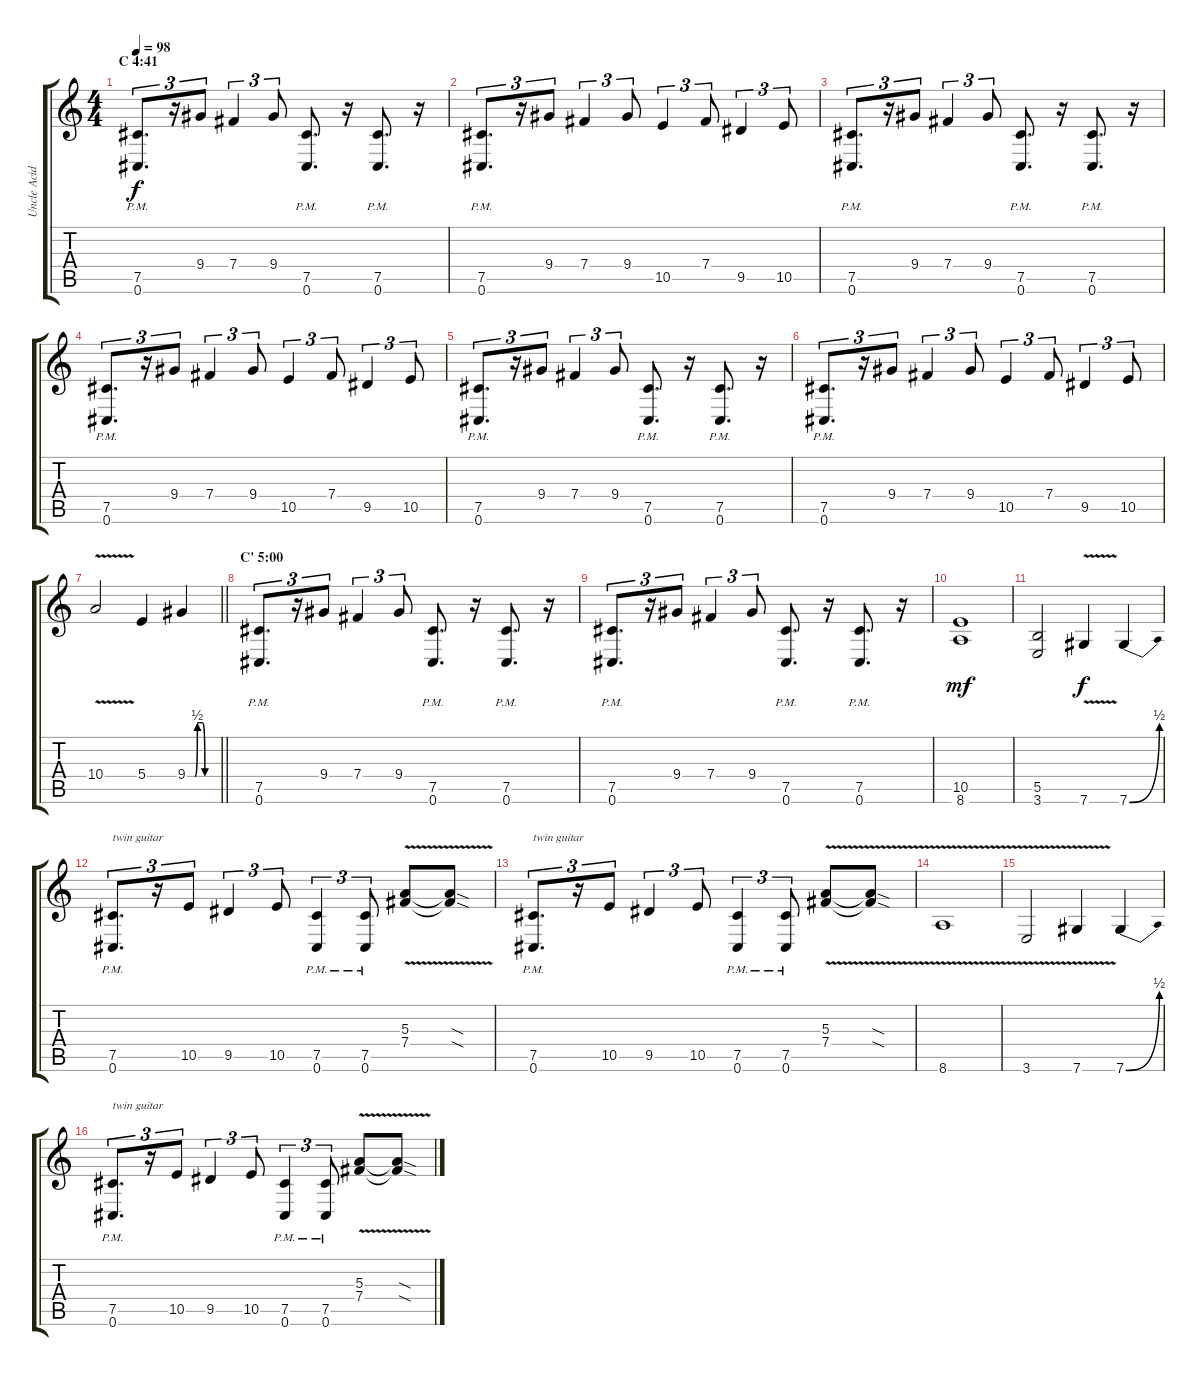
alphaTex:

\track ("Uncle Acid (rhythm guitar) - right" "Uncle Acid") {instrument overdrivenguitar}
\staff {score tabs}
\tuning (Db4 Ab3 E3 B2 Gb2 Db2) {hide}
\ts (4 4)
\section ("" "C 4:41")
\tempo 98
\clef g2
\ks c
(7.5{pm} 0.6{pm}).8{d tu (3 2) dy f} r.16{tu (3 2)} 9.4.8{tu (3 2)} 7.4.4{tu (3 2)} 9.4.8{tu (3 2)} (7.5{pm} 0.6{pm}).8{d} r.16 (7.5{pm} 0.6{pm}).8{d} r.16 |
(7.5{pm} 0.6{pm}).8{d tu (3 2)} r.16{tu (3 2)} 9.4.8{tu (3 2)} 7.4.4{tu (3 2)} 9.4.8{tu (3 2)} 10.5.4{tu (3 2)} 7.4.8{tu (3 2)} 9.5.4{tu (3 2)} 10.5.8{tu (3 2)} |
(7.5{pm} 0.6{pm}).8{d tu (3 2)} r.16{tu (3 2)} 9.4.8{tu (3 2)} 7.4.4{tu (3 2)} 9.4.8{tu (3 2)} (7.5{pm} 0.6{pm}).8{d} r.16 (7.5{pm} 0.6{pm}).8{d} r.16 |
(7.5{pm} 0.6{pm}).8{d tu (3 2)} r.16{tu (3 2)} 9.4.8{tu (3 2)} 7.4.4{tu (3 2)} 9.4.8{tu (3 2)} 10.5.4{tu (3 2)} 7.4.8{tu (3 2)} 9.5.4{tu (3 2)} 10.5.8{tu (3 2)} |
(7.5{pm} 0.6{pm}).8{d tu (3 2)} r.16{tu (3 2)} 9.4.8{tu (3 2)} 7.4.4{tu (3 2)} 9.4.8{tu (3 2)} (7.5{pm} 0.6{pm}).8{d} r.16 (7.5{pm} 0.6{pm}).8{d} r.16 |
(7.5{pm} 0.6{pm}).8{d tu (3 2)} r.16{tu (3 2)} 9.4.8{tu (3 2)} 7.4.4{tu (3 2)} 9.4.8{tu (3 2)} 10.5.4{tu (3 2)} 7.4.8{tu (3 2)} 9.5.4{tu (3 2)} 10.5.8{tu (3 2)} |
\barLineRight lightlight
10.4{v}.2 5.4.4 9.4{be (custom 0 0 10 0 15 0 20 2 24 2 30 2 35 0 60 0)}.4 |
\section ("" "C' 5:00")
(7.5{pm} 0.6{pm}).8{d tu (3 2)} r.16{tu (3 2)} 9.4.8{tu (3 2)} 7.4.4{tu (3 2)} 9.4.8{tu (3 2)} (7.5{pm} 0.6{pm}).8{d} r.16 (7.5{pm} 0.6{pm}).8{d} r.16 |
(7.5{pm} 0.6{pm}).8{d tu (3 2)} r.16{tu (3 2)} 9.4.8{tu (3 2)} 7.4.4{tu (3 2)} 9.4.8{tu (3 2)} (7.5{pm} 0.6{pm}).8{d} r.16 (7.5{pm} 0.6{pm}).8{d} r.16 |
(10.5 8.6).1{dy mf} |
(5.5 3.6).2 7.6{v}.4{dy f} 7.6{be (bend 0 0 60 2)}.4 |
(7.5{pm} 0.6{pm}).8{d tu (3 2) txt "twin guitar"} r.16{tu (3 2)} 10.5.8{tu (3 2)} 9.5.4{tu (3 2)} 10.5.8{tu (3 2)} (7.5{pm} 0.6{pm}).4{tu (3 2)} (7.5{pm} 0.6{pm}).8{tu (3 2)} (5.3{v} 7.4{v}).8 (5.3{sod t} 7.4{sod t}).8 |
(7.5{pm} 0.6{pm}).8{d tu (3 2) txt "twin guitar"} r.16{tu (3 2)} 10.5.8{tu (3 2)} 9.5.4{tu (3 2)} 10.5.8{tu (3 2)} (7.5{pm} 0.6{pm}).4{tu (3 2)} (7.5{pm} 0.6{pm}).8{tu (3 2)} (5.3{v} 7.4{v}).8 (5.3{sod t} 7.4{sod t}).8 |
8.6{v}.1 |
3.6{v}.2 7.6{v}.4 7.6{be (bend 0 0 60 2)}.4 |
(7.5{pm} 0.6{pm}).8{d tu (3 2) txt "twin guitar"} r.16{tu (3 2)} 10.5.8{tu (3 2)} 9.5.4{tu (3 2)} 10.5.8{tu (3 2)} (7.5{pm} 0.6{pm}).4{tu (3 2)} (7.5{pm} 0.6{pm}).8{tu (3 2)} (5.3{v} 7.4{v}).8 (5.3{sod t} 7.4{sod t}).8
